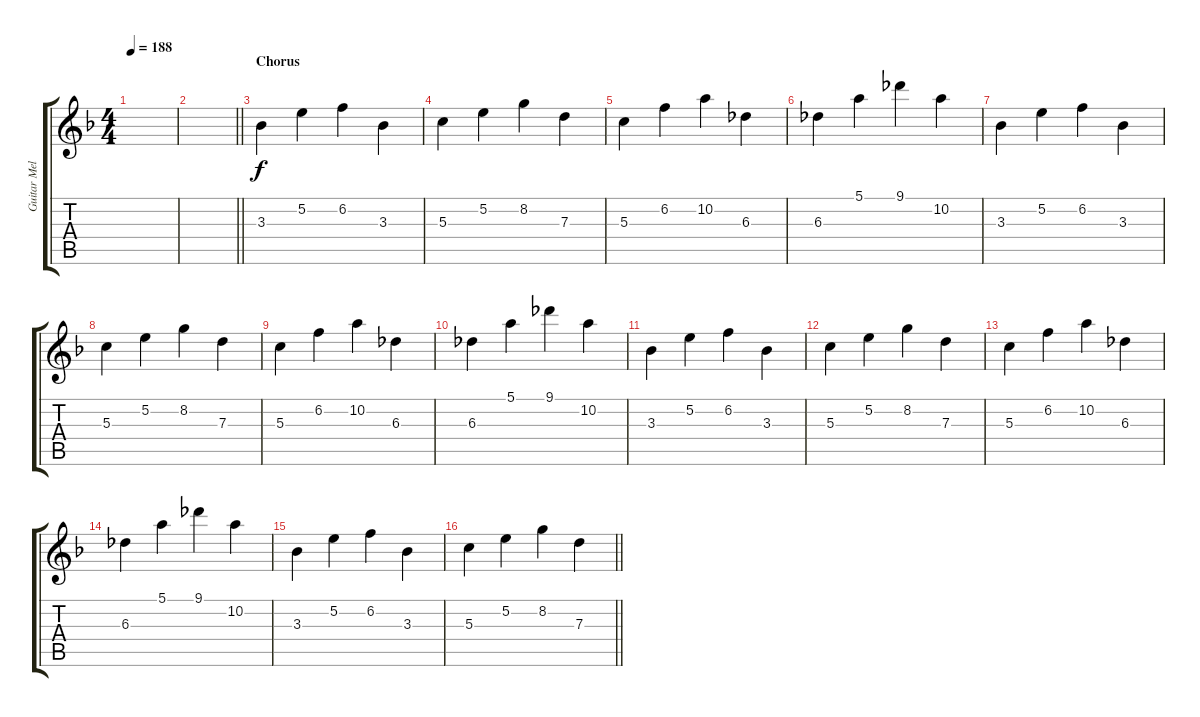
\track ("Guitar Melodic" "Guitar Mel") {instrument distortionguitar}
\staff {score tabs}
\tuning (E4 B3 G3 D3 A2 E2) {hide}
\ts (4 4)
\tempo 188
\clef g2
\ks f
|
\barLineRight lightlight
|
\section ("" "Chorus")
3.3.4 5.2.4 6.2.4 3.3.4 |
5.3.4 5.2.4 8.2.4 7.3.4 |
5.3.4 6.2.4 10.2.4 6.3.4 |
6.3.4 5.1.4 9.1.4 10.2.4 |
3.3.4 5.2.4 6.2.4 3.3.4 |
5.3.4 5.2.4 8.2.4 7.3.4 |
5.3.4 6.2.4 10.2.4 6.3.4 |
6.3.4 5.1.4 9.1.4 10.2.4 |
3.3.4 5.2.4 6.2.4 3.3.4 |
5.3.4 5.2.4 8.2.4 7.3.4 |
5.3.4 6.2.4 10.2.4 6.3.4 |
6.3.4 5.1.4 9.1.4 10.2.4 |
3.3.4 5.2.4 6.2.4 3.3.4 |
\barLineRight lightlight
5.3.4 5.2.4 8.2.4 7.3.4
